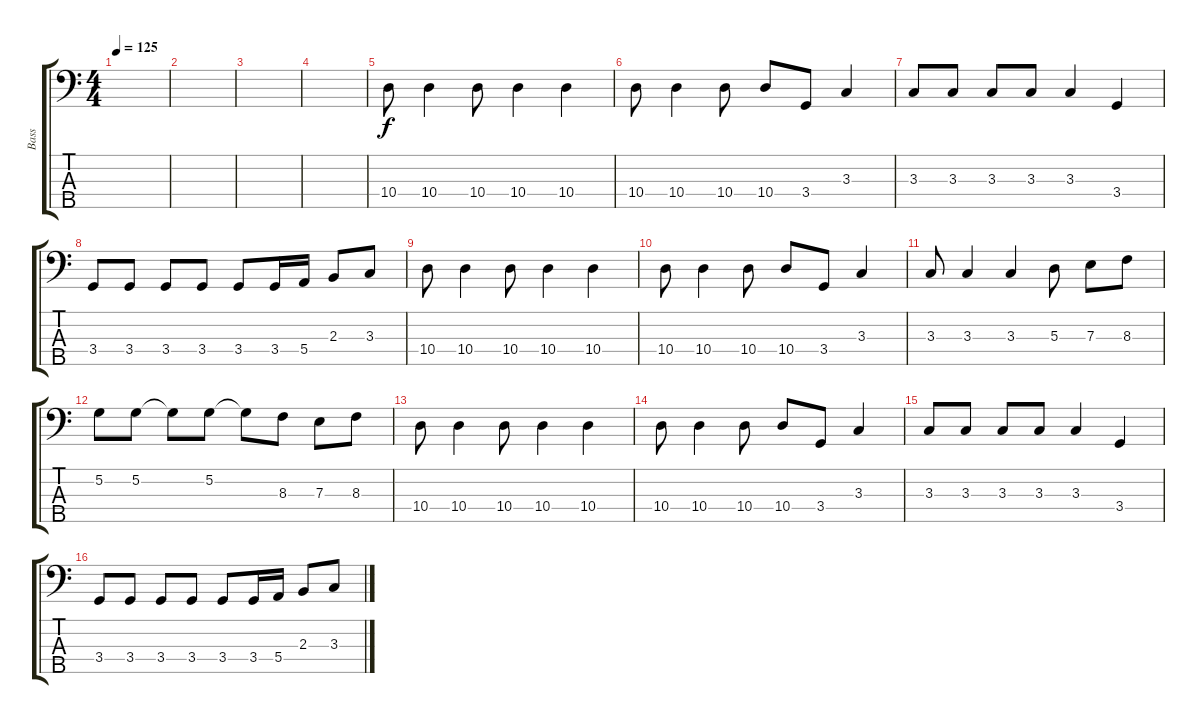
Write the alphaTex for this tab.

\track ("Bass" "Bass") {instrument electricbassfinger}
\staff {score tabs}
\tuning (G2 D2 A1 E1 B0) {hide}
\ts (4 4)
\tempo 125
\clef f4
\ks c
|
|
|
|
10.4.8 10.4.4 10.4.8 10.4.4 10.4.4 |
10.4.8 10.4.4 10.4.8 10.4.8 3.4.8 3.3.4 |
3.3.8 3.3.8 3.3.8 3.3.8 3.3.4 3.4.4 |
3.4.8 3.4.8 3.4.8 3.4.8 3.4.8 3.4.16 5.4.16 2.3.8 3.3.8 |
10.4.8 10.4.4 10.4.8 10.4.4 10.4.4 |
10.4.8 10.4.4 10.4.8 10.4.8 3.4.8 3.3.4 |
3.3.8 3.3.4 3.3.4 5.3.8 7.3.8 8.3.8 |
5.2.8 5.2.8 5.2{t}.8 5.2.8 5.2{t}.8 8.3.8 7.3.8 8.3.8 |
10.4.8 10.4.4 10.4.8 10.4.4 10.4.4 |
10.4.8 10.4.4 10.4.8 10.4.8 3.4.8 3.3.4 |
3.3.8 3.3.8 3.3.8 3.3.8 3.3.4 3.4.4 |
3.4.8 3.4.8 3.4.8 3.4.8 3.4.8 3.4.16 5.4.16 2.3.8 3.3.8
